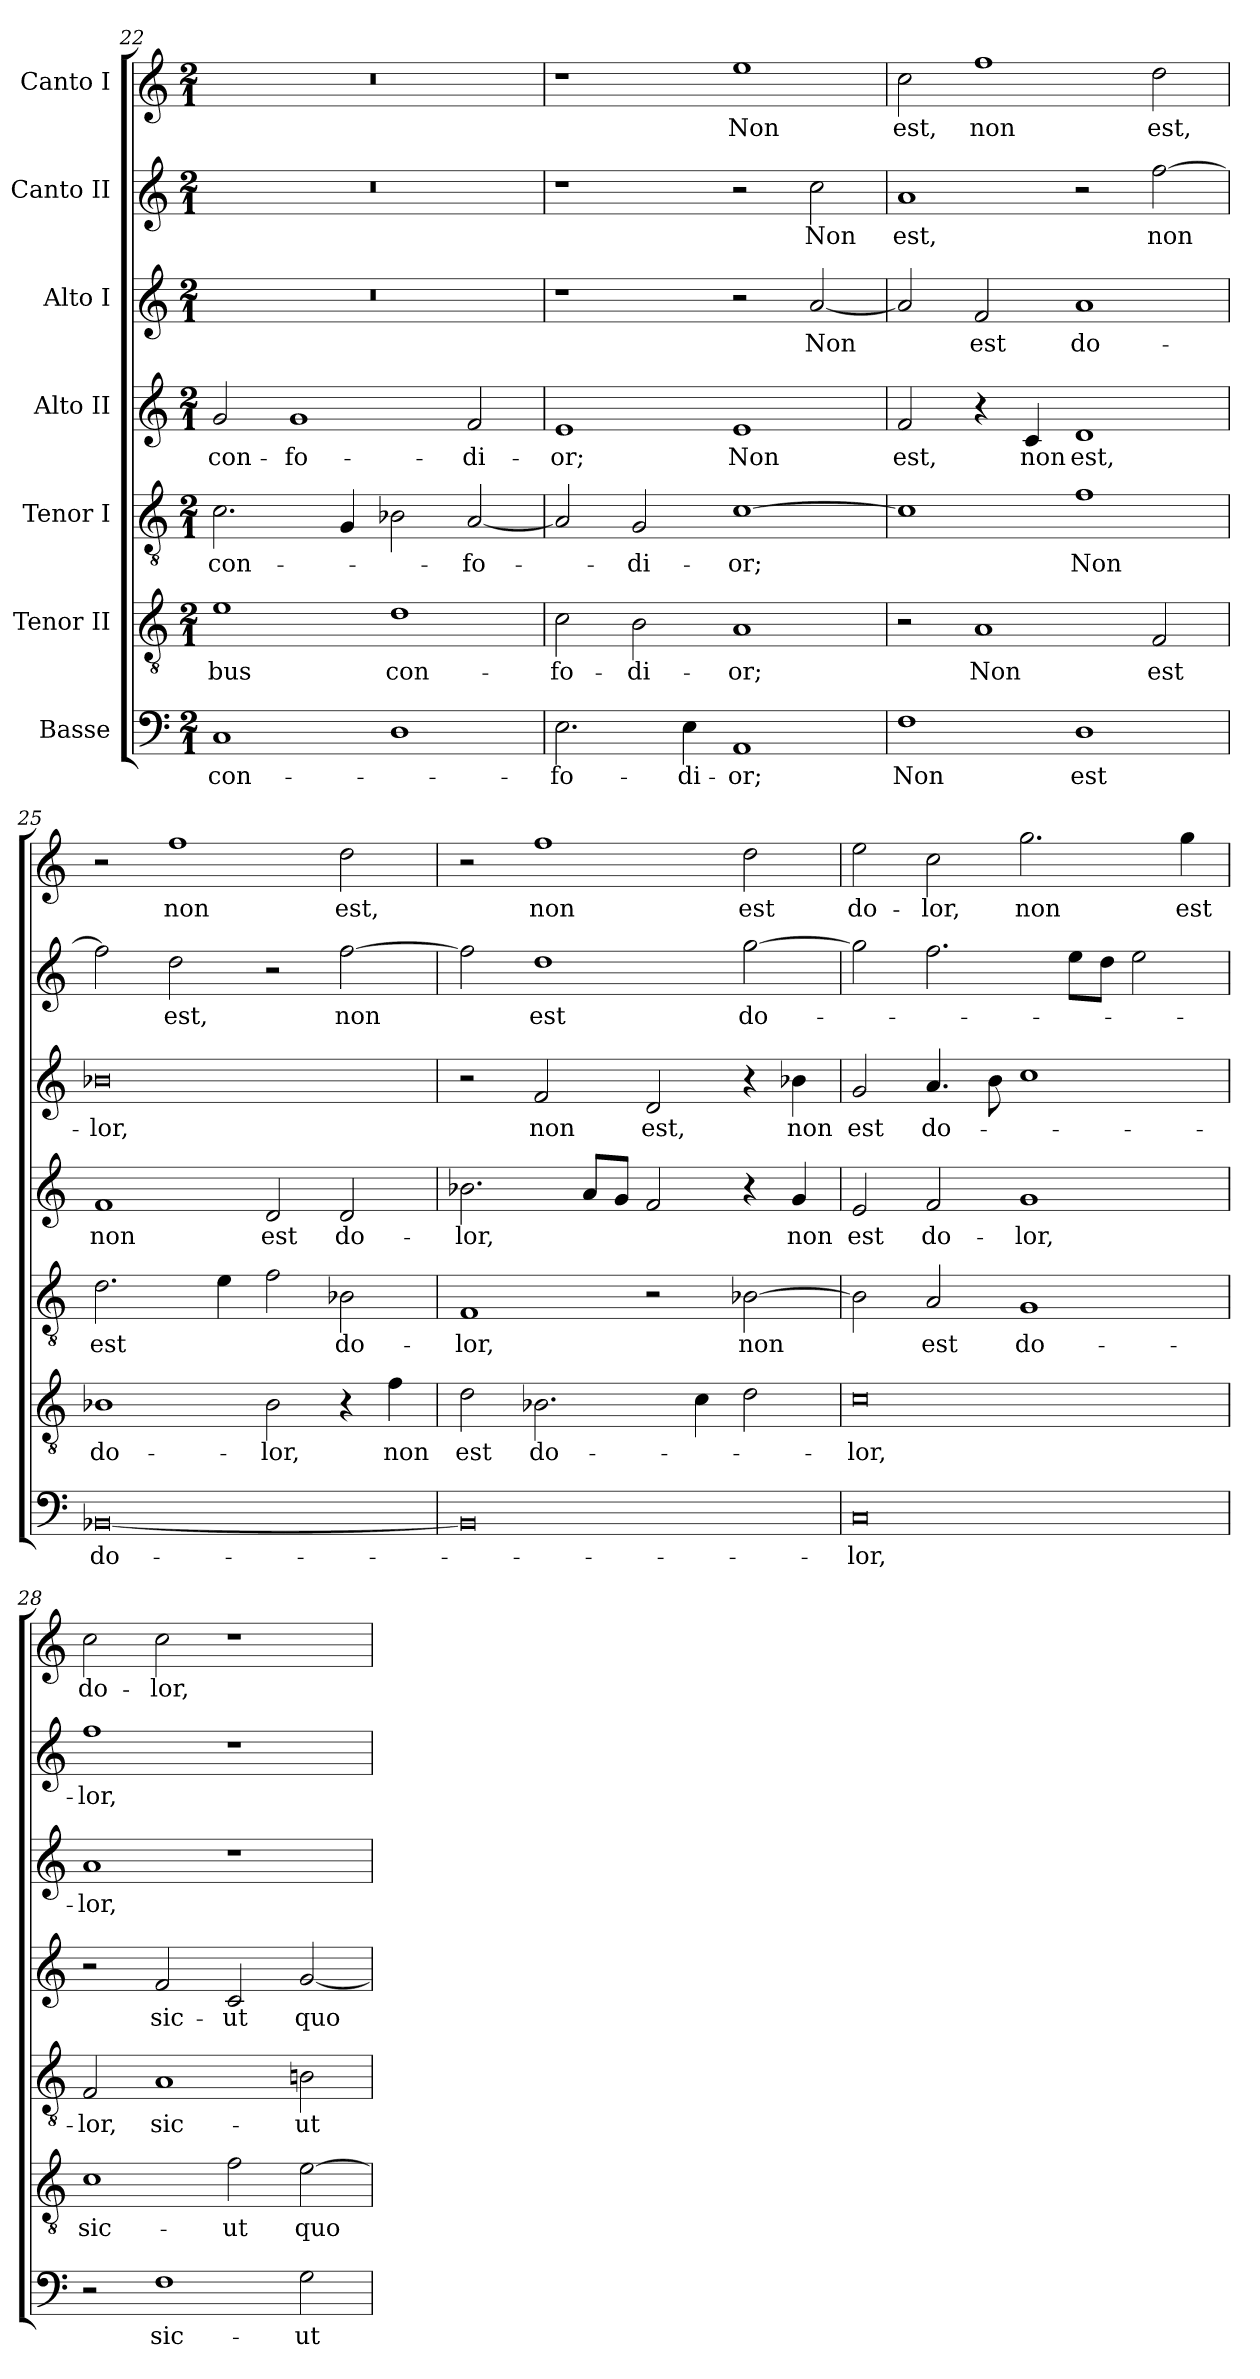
**kern	**text	**kern	**text	**kern	**text	**kern	**text	**kern	**text	**kern	**text	**kern	**text
*part7	*part7	*part6	*part6	*part5	*part5	*part4	*part4	*part3	*part3	*part2	*part2	*part1	*part1
*staff7	*staff7	*staff6	*staff6	*staff5	*staff5	*staff4	*staff4	*staff3	*staff3	*staff2	*staff2	*staff1	*staff1
*I"Basse	*	*I"Tenor II	*	*I"Tenor I	*	*I"Alto II	*	*I"Alto I	*	*I"Canto II	*	*I"Canto I	*
*clefF4	*	*clefGv2	*	*clefGv2	*	*clefG2	*	*clefG2	*	*clefG2	*	*clefG2	*
*k[]	*	*k[]	*	*k[]	*	*k[]	*	*k[]	*	*k[]	*	*k[]	*
*C:	*	*C:	*	*C:	*	*C:	*	*C:	*	*C:	*	*C:	*
*M2/1	*	*M2/1	*	*M2/1	*	*M2/1	*	*M2/1	*	*M2/1	*	*M2/1	*
=22	=22	=22	=22	=22	=22	=22	=22	=22	=22	=22	=22	=22	=22
1C/	con-	1e\	-bus	2.c\	con-	2g/	con-	0r	.	0r	.	0r	.
.	.	.	.	.	.	1g/	-fo-	.	.	.	.	.	.
.	.	.	.	4G/	.	.	.	.	.	.	.	.	.
1D\	.	1d\	con-	2B-X\	.	.	.	.	.	.	.	.	.
.	.	.	.	[2A/	-fo-	2f/	-di-	.	.	.	.	.	.
=23	=23	=23	=23	=23	=23	=23	=23	=23	=23	=23	=23	=23	=23
2.E\	-fo-	2c\	-fo-	2A/]	.	1e/	-or;	1r	.	1r	.	1r	.
.	.	2B\	-di-	2G/	-di-	.	.	.	.	.	.	.	.
4E\	-di-	.	.	.	.	.	.	.	.	.	.	.	.
1AA/	-or;	1A/	-or;	[1c\	-or;	1e/	Non	2r	.	2r	.	1ee\	Non
.	.	.	.	.	.	.	.	[2a/	Non	2cc\	Non	.	.
=24	=24	=24	=24	=24	=24	=24	=24	=24	=24	=24	=24	=24	=24
1F\	Non	2r	.	1c\]	.	2f/	est,	2a/]	.	1a/	est,	2cc\	est,
.	.	1A/	Non	.	.	4r	.	2f/	est	.	.	1ff\	non
.	.	.	.	.	.	4c/	non	.	.	.	.	.	.
1D\	est	.	.	1f\	Non	1d/	est,	1a/	do-	2r	.	.	.
.	.	2F/	est	.	.	.	.	.	.	[2ff\	non	2dd\	est,
=25	=25	=25	=25	=25	=25	=25	=25	=25	=25	=25	=25	=25	=25
[0BB-X/	do-	1B-X\	do-	2.d\	est	1f/	non	0b-X\	-lor,	2ff\]	.	2r	.
.	.	.	.	.	.	.	.	.	.	2dd\	est,	1ff\	non
.	.	.	.	4e\	.	.	.	.	.	.	.	.	.
.	.	2B-\	-lor,	2f\	.	2d/	est	.	.	2r	.	.	.
.	.	4r	.	2B-X\	do-	2d/	do-	.	.	[2ff\	non	2dd\	est,
.	.	4f\	non	.	.	.	.	.	.	.	.	.	.
!!LO:LB:g=z
=26	=26	=26	=26	=26	=26	=26	=26	=26	=26	=26	=26	=26	=26
0BB-/]	.	2d\	est	1F/	-lor,	2.b-X\	-lor,	2r	.	2ff\]	.	2r	.
.	.	2.B-X\	do-	.	.	.	.	2f/	non	1dd\	est	1ff\	non
.	.	.	.	.	.	8a/L	.	.	.	.	.	.	.
.	.	.	.	.	.	8g/J	.	.	.	.	.	.	.
.	.	.	.	2r	.	2f/	.	2d/	est,	.	.	.	.
.	.	4c\	.	.	.	.	.	.	.	.	.	.	.
.	.	2d\	.	[2B-X\	non	4r	.	4r	.	[2gg\	do-	2dd\	est
.	.	.	.	.	.	4g/	non	4b-X\	non	.	.	.	.
=27	=27	=27	=27	=27	=27	=27	=27	=27	=27	=27	=27	=27	=27
0C/	-lor,	0c\	-lor,	2B-\]	.	2e/	est	2g/	est	2gg\]	.	2ee\	do-
.	.	.	.	2A/	est	2f/	do-	4.a/	do-	2.ff\	.	2cc\	-lor,
.	.	.	.	.	.	.	.	8b\	.	.	.	.	.
.	.	.	.	1G/	do-	1g/	-lor,	1cc\	.	.	.	2.gg\	non
.	.	.	.	.	.	.	.	.	.	8ee\L	.	.	.
.	.	.	.	.	.	.	.	.	.	8dd\J	.	.	.
.	.	.	.	.	.	.	.	.	.	2ee\	.	.	.
.	.	.	.	.	.	.	.	.	.	.	.	4gg\	est
=28	=28	=28	=28	=28	=28	=28	=28	=28	=28	=28	=28	=28	=28
2r	.	1c\	sic-	2F/	-lor,	2r	.	1a/	-lor,	1ff\	-lor,	2cc\	do-
1F\	sic-	.	.	1A/	sic-	2f/	sic-	.	.	.	.	2cc\	-lor,
.	.	2f\	-ut	.	.	2c/	-ut	1r	.	1r	.	1r	.
2G\	-ut	[2e\	quo	2Bn\	-ut	[2g/	quo	.	.	.	.	.	.
=	=	=	=	=	=	=	=	=	=	=	=	=	=
*-	*-	*-	*-	*-	*-	*-	*-	*-	*-	*-	*-	*-	*-
